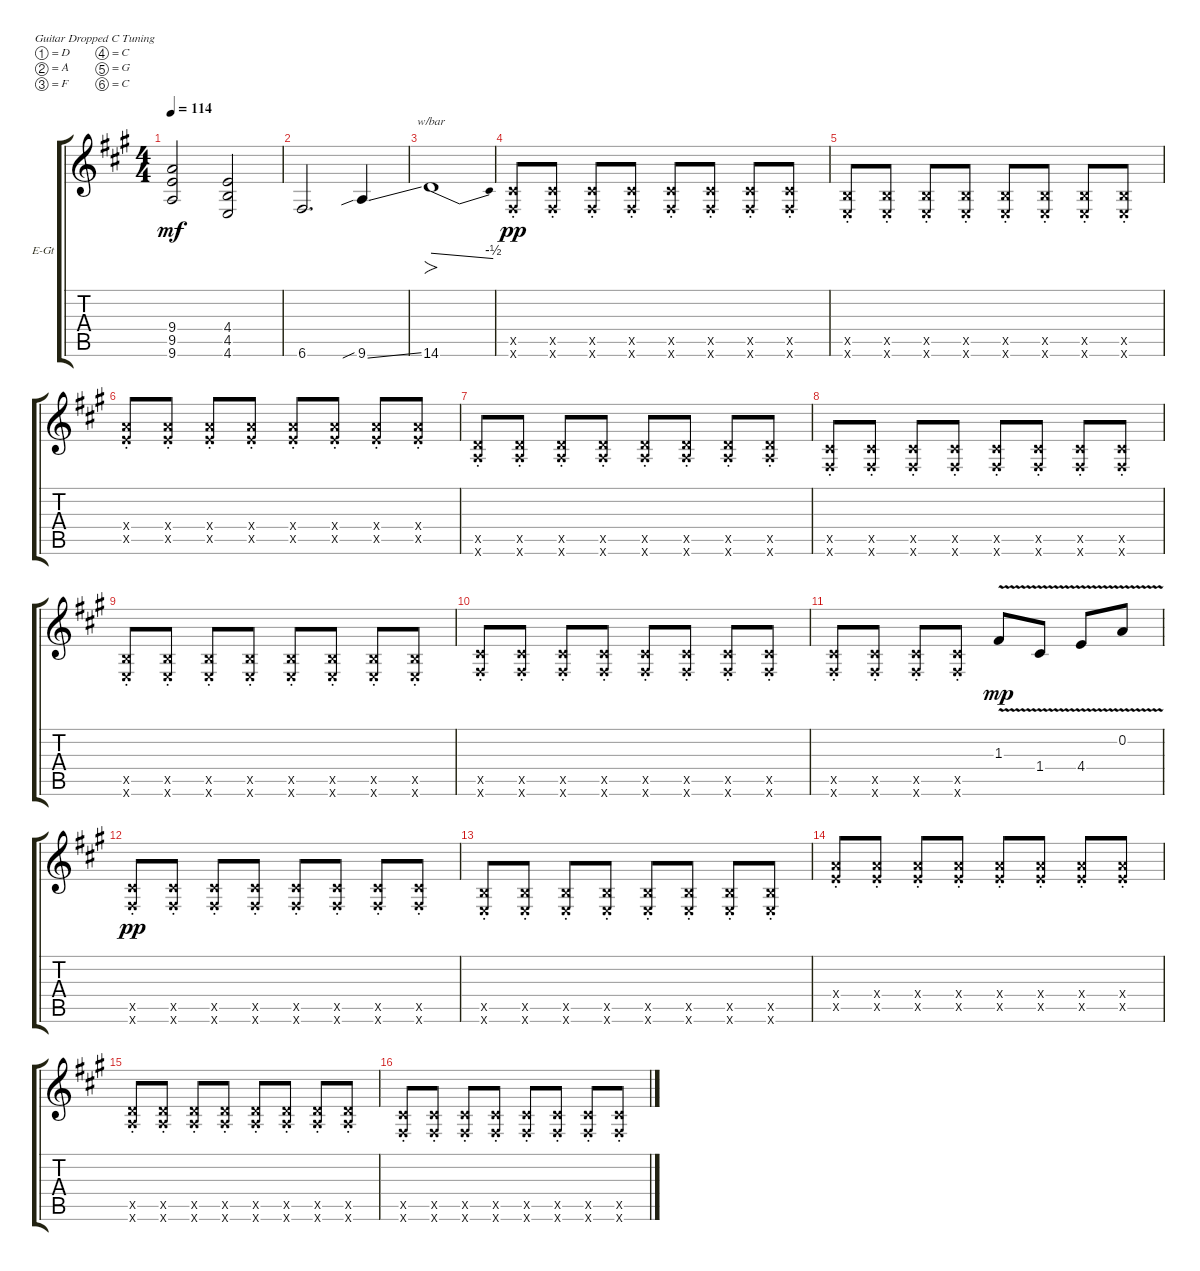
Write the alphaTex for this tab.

\defaultSystemsLayout 4
\bracketExtendMode groupsimilarinstruments
\firstSystemTrackNameOrientation horizontal
\otherSystemsTrackNameOrientation horizontal
\track ("Electric Guitar" "E-Gt") {instrument distortionguitar}
\staff {score tabs}
\tuning (D4 A3 F3 C3 G2 C2)
\ts (4 4)
\tempo 114
\clef g2
\ks f#minor
(9.4 9.5 9.6).2{dy mf} (4.4 4.5 4.6).2 |
6.6.2{d} 9.6{sib ss}.4 |
14.6.1{fo tbe (dive default 45 0 59.4 -2)} |
(6.6{st x} 6.5{st x}).8{dy pp} (6.6{st x} 6.5{st x}).8 (6.6{st x} 6.5{st x}).8 (6.6{st x} 6.5{st x}).8 (6.6{st x} 6.5{st x}).8 (6.6{st x} 6.5{st x}).8 (6.6{st x} 6.5{st x}).8 (6.6{st x} 6.5{st x}).8 |
(4.6{st x} 4.5{st x}).8 (4.6{st x} 4.5{st x}).8 (4.6{st x} 4.5{st x}).8 (4.6{st x} 4.5{st x}).8 (4.6{st x} 4.5{st x}).8 (4.6{st x} 4.5{st x}).8 (4.6{st x} 4.5{st x}).8 (4.6{st x} 4.5{st x}).8 |
(9.5{st x} 9.4{st x}).8 (9.5{st x} 9.4{st x}).8 (9.5{st x} 9.4{st x}).8 (9.5{st x} 9.4{st x}).8 (9.5{st x} 9.4{st x}).8 (9.5{st x} 9.4{st x}).8 (9.5{st x} 9.4{st x}).8 (9.5{st x} 9.4{st x}).8 |
(7.5{st x} 9.6{st x}).8 (7.5{st x} 9.6{st x}).8 (7.5{st x} 9.6{st x}).8 (7.5{st x} 9.6{st x}).8 (7.5{st x} 9.6{st x}).8 (7.5{st x} 9.6{st x}).8 (7.5{st x} 9.6{st x}).8 (7.5{st x} 9.6{st x}).8 |
(6.6{st x} 6.5{st x}).8 (6.6{st x} 6.5{st x}).8 (6.6{st x} 6.5{st x}).8 (6.6{st x} 6.5{st x}).8 (6.6{st x} 6.5{st x}).8 (6.6{st x} 6.5{st x}).8 (6.6{st x} 6.5{st x}).8 (6.6{st x} 6.5{st x}).8 |
(4.6{st x} 4.5{st x}).8 (4.6{st x} 4.5{st x}).8 (4.6{st x} 4.5{st x}).8 (4.6{st x} 4.5{st x}).8 (4.6{st x} 4.5{st x}).8 (4.6{st x} 4.5{st x}).8 (4.6{st x} 4.5{st x}).8 (4.6{st x} 4.5{st x}).8 |
(6.6{st x} 6.5{st x}).8 (6.6{st x} 6.5{st x}).8 (6.6{st x} 6.5{st x}).8 (6.6{st x} 6.5{st x}).8 (6.6{st x} 6.5{st x}).8 (6.6{st x} 6.5{st x}).8 (6.6{st x} 6.5{st x}).8 (6.6{st x} 6.5{st x}).8 |
(6.6{st x} 6.5{st x}).8 (6.6{st x} 6.5{st x}).8 (6.6{st x} 6.5{st x}).8 (6.6{st x} 6.5{st x}).8 1.3{v}.8{dy mp} 1.4{v}.8 4.4{v}.8 0.2{v}.8 |
(6.6{st x} 6.5{st x}).8{dy pp} (6.6{st x} 6.5{st x}).8 (6.6{st x} 6.5{st x}).8 (6.6{st x} 6.5{st x}).8 (6.6{st x} 6.5{st x}).8 (6.6{st x} 6.5{st x}).8 (6.6{st x} 6.5{st x}).8 (6.6{st x} 6.5{st x}).8 |
(4.6{st x} 4.5{st x}).8 (4.6{st x} 4.5{st x}).8 (4.6{st x} 4.5{st x}).8 (4.6{st x} 4.5{st x}).8 (4.6{st x} 4.5{st x}).8 (4.6{st x} 4.5{st x}).8 (4.6{st x} 4.5{st x}).8 (4.6{st x} 4.5{st x}).8 |
(9.5{st x} 9.4{st x}).8 (9.5{st x} 9.4{st x}).8 (9.5{st x} 9.4{st x}).8 (9.5{st x} 9.4{st x}).8 (9.5{st x} 9.4{st x}).8 (9.5{st x} 9.4{st x}).8 (9.5{st x} 9.4{st x}).8 (9.5{st x} 9.4{st x}).8 |
(7.5{st x} 9.6{st x}).8 (7.5{st x} 9.6{st x}).8 (7.5{st x} 9.6{st x}).8 (7.5{st x} 9.6{st x}).8 (7.5{st x} 9.6{st x}).8 (7.5{st x} 9.6{st x}).8 (7.5{st x} 9.6{st x}).8 (7.5{st x} 9.6{st x}).8 |
(6.6{st x} 6.5{st x}).8 (6.6{st x} 6.5{st x}).8 (6.6{st x} 6.5{st x}).8 (6.6{st x} 6.5{st x}).8 (6.6{st x} 6.5{st x}).8 (6.6{st x} 6.5{st x}).8 (6.6{st x} 6.5{st x}).8 (6.6{st x} 6.5{st x}).8
